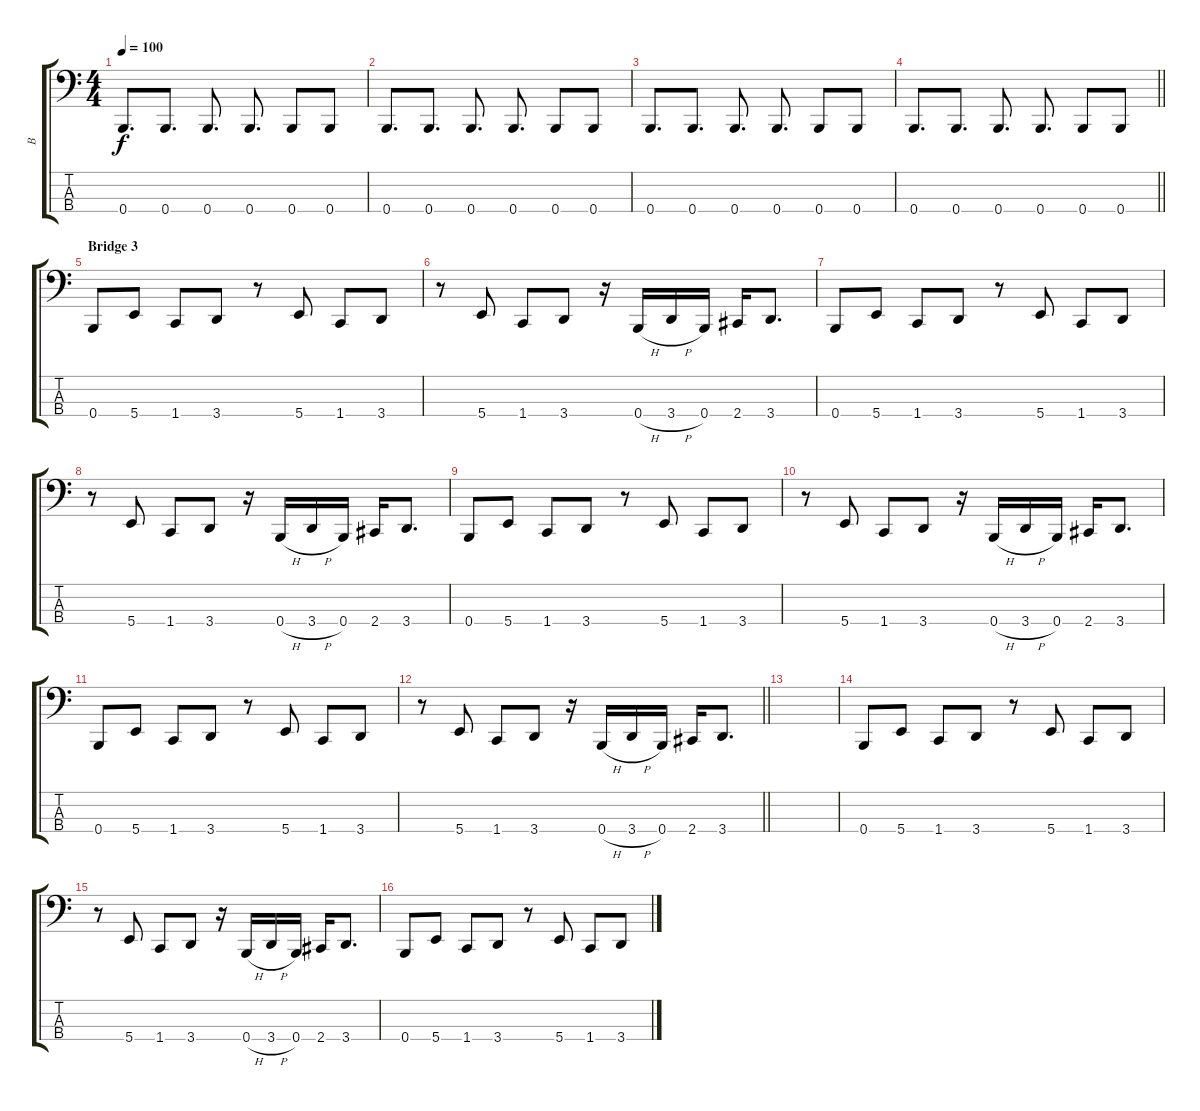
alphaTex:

\track ("B" "B") {instrument electricbassfinger}
\staff {score tabs}
\tuning (F2 C2 G1 B0) {hide}
\ts (4 4)
\tempo 100
\clef f4
\ks c
0.4.8{d dy f} 0.4.8{d} 0.4.8{d} 0.4.8{d} 0.4.8 0.4.8 |
0.4.8{d} 0.4.8{d} 0.4.8{d} 0.4.8{d} 0.4.8 0.4.8 |
0.4.8{d} 0.4.8{d} 0.4.8{d} 0.4.8{d} 0.4.8 0.4.8 |
\barLineRight lightlight
0.4.8{d} 0.4.8{d} 0.4.8{d} 0.4.8{d} 0.4.8 0.4.8 |
\section ("" "Bridge 3")
0.4.8 5.4.8 1.4.8 3.4.8 r.8 5.4.8 1.4.8 3.4.8 |
r.8 5.4.8 1.4.8 3.4.8 r.16 0.4{h}.16 3.4{h}.16 0.4.16 2.4.16 3.4.8{d} |
0.4.8 5.4.8 1.4.8 3.4.8 r.8 5.4.8 1.4.8 3.4.8 |
r.8 5.4.8 1.4.8 3.4.8 r.16 0.4{h}.16 3.4{h}.16 0.4.16 2.4.16 3.4.8{d} |
0.4.8 5.4.8 1.4.8 3.4.8 r.8 5.4.8 1.4.8 3.4.8 |
r.8 5.4.8 1.4.8 3.4.8 r.16 0.4{h}.16 3.4{h}.16 0.4.16 2.4.16 3.4.8{d} |
0.4.8 5.4.8 1.4.8 3.4.8 r.8 5.4.8 1.4.8 3.4.8 |
\barLineRight lightlight
r.8 5.4.8 1.4.8 3.4.8 r.16 0.4{h}.16 3.4{h}.16 0.4.16 2.4.16 3.4.8{d} |
|
0.4.8 5.4.8 1.4.8 3.4.8 r.8 5.4.8 1.4.8 3.4.8 |
r.8 5.4.8 1.4.8 3.4.8 r.16 0.4{h}.16 3.4{h}.16 0.4.16 2.4.16 3.4.8{d} |
0.4.8 5.4.8 1.4.8 3.4.8 r.8 5.4.8 1.4.8 3.4.8
